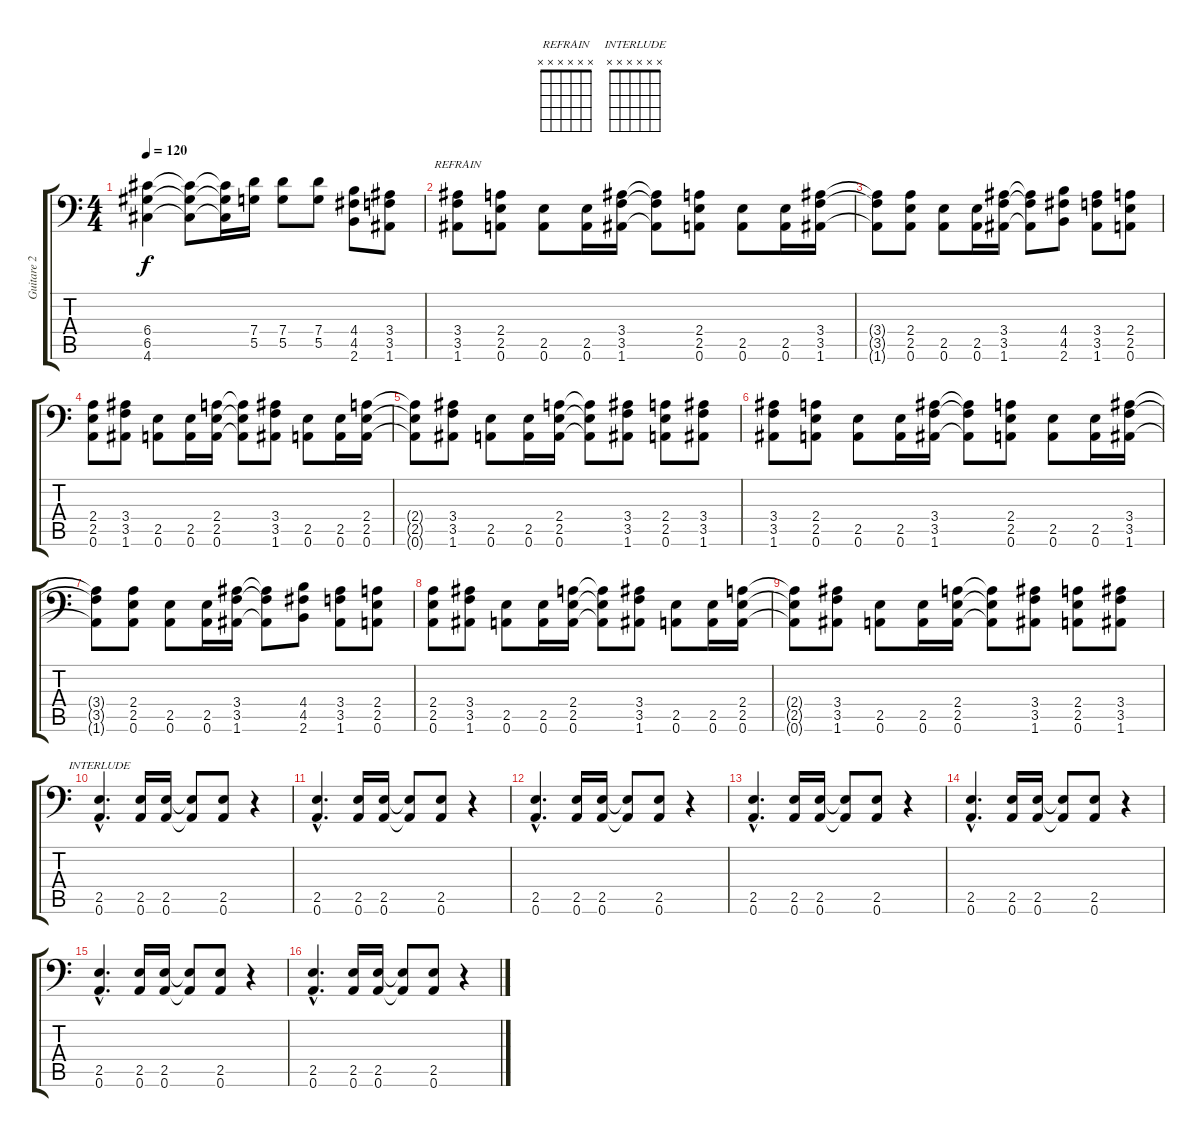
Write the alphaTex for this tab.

\track ("Guitare 2" "Guitare 2") {instrument distortionguitar}
\staff {score tabs}
\tuning (D4 A3 F3 G2 D2 A1) {hide}
\chord ("REFRAIN" x x x x x x) {firstfret 0}
\chord ("INTERLUDE" x x x x x x) {firstfret 0}
\ts (4 4)
\tempo 120
\clef f4
\ks c
(6.4 6.5 4.6).4{dy f} (6.4{t} 6.5{t} 4.6{t}).8 (6.4{t} 6.5{t} 4.6{t}).16 (7.4 5.5).16 (7.4 5.5).8 (7.4 5.5).8 (4.4 4.5 2.6).8 (3.4 3.5 1.6).8 |
(3.4 3.5 1.6).8{ch "REFRAIN"} (2.4 2.5 0.6).8 (2.5 0.6).8 (2.5 0.6).16 (3.4 3.5 1.6).16 (3.4{t} 3.5{t} 1.6{t}).8 (2.4 2.5 0.6).8 (2.5 0.6).8 (2.5 0.6).16 (3.4 3.5 1.6).16 |
(3.4{t} 3.5{t} 1.6{t}).8 (2.4 2.5 0.6).8 (2.5 0.6).8 (2.5 0.6).16 (3.4 3.5 1.6).16 (3.4{t} 3.5{t} 1.6{t}).8 (4.4 4.5 2.6).8 (3.4 3.5 1.6).8 (2.4 2.5 0.6).8 |
(2.4 2.5 0.6).8 (3.4 3.5 1.6).8 (2.5 0.6).8 (2.5 0.6).16 (2.4 2.5 0.6).16 (2.4{t} 2.5{t} 0.6{t}).8 (3.4 3.5 1.6).8 (2.5 0.6).8 (2.5 0.6).16 (2.4 2.5 0.6).16 |
(2.4{t} 2.5{t} 0.6{t}).8 (3.4 3.5 1.6).8 (2.5 0.6).8 (2.5 0.6).16 (2.4 2.5 0.6).16 (2.4{t} 2.5{t} 0.6{t}).8 (3.4 3.5 1.6).8 (2.4 2.5 0.6).8 (3.4 3.5 1.6).8 |
(3.4 3.5 1.6).8 (2.4 2.5 0.6).8 (2.5 0.6).8 (2.5 0.6).16 (3.4 3.5 1.6).16 (3.4{t} 3.5{t} 1.6{t}).8 (2.4 2.5 0.6).8 (2.5 0.6).8 (2.5 0.6).16 (3.4 3.5 1.6).16 |
(3.4{t} 3.5{t} 1.6{t}).8 (2.4 2.5 0.6).8 (2.5 0.6).8 (2.5 0.6).16 (3.4 3.5 1.6).16 (3.4{t} 3.5{t} 1.6{t}).8 (4.4 4.5 2.6).8 (3.4 3.5 1.6).8 (2.4 2.5 0.6).8 |
(2.4 2.5 0.6).8 (3.4 3.5 1.6).8 (2.5 0.6).8 (2.5 0.6).16 (2.4 2.5 0.6).16 (2.4{t} 2.5{t} 0.6{t}).8 (3.4 3.5 1.6).8 (2.5 0.6).8 (2.5 0.6).16 (2.4 2.5 0.6).16 |
(2.4{t} 2.5{t} 0.6{t}).8 (3.4 3.5 1.6).8 (2.5 0.6).8 (2.5 0.6).16 (2.4 2.5 0.6).16 (2.4{t} 2.5{t} 0.6{t}).8 (3.4 3.5 1.6).8 (2.4 2.5 0.6).8 (3.4 3.5 1.6).8 |
(2.5{hac} 0.6{hac}).4{d ch "INTERLUDE"} (2.5 0.6).16 (2.5 0.6).16 (2.5{t} 0.6{t}).8 (2.5 0.6).8 r.4 |
(2.5{hac} 0.6{hac}).4{d} (2.5 0.6).16 (2.5 0.6).16 (2.5{t} 0.6{t}).8 (2.5 0.6).8 r.4 |
(2.5{hac} 0.6{hac}).4{d} (2.5 0.6).16 (2.5 0.6).16 (2.5{t} 0.6{t}).8 (2.5 0.6).8 r.4 |
(2.5{hac} 0.6{hac}).4{d} (2.5 0.6).16 (2.5 0.6).16 (2.5{t} 0.6{t}).8 (2.5 0.6).8 r.4 |
(2.5{hac} 0.6{hac}).4{d} (2.5 0.6).16 (2.5 0.6).16 (2.5{t} 0.6{t}).8 (2.5 0.6).8 r.4 |
(2.5{hac} 0.6{hac}).4{d} (2.5 0.6).16 (2.5 0.6).16 (2.5{t} 0.6{t}).8 (2.5 0.6).8 r.4 |
(2.5{hac} 0.6{hac}).4{d} (2.5 0.6).16 (2.5 0.6).16 (2.5{t} 0.6{t}).8 (2.5 0.6).8 r.4
